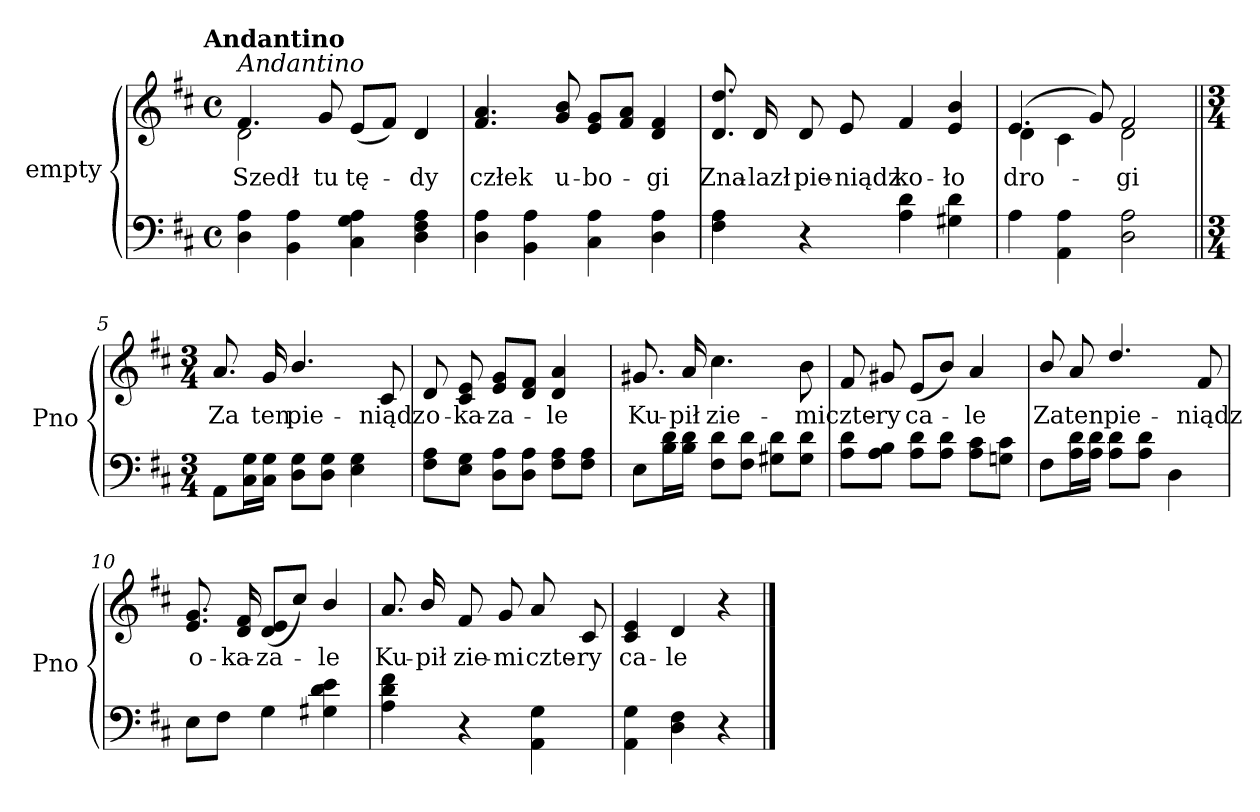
**kern	**kern	**text
*part1	*part1	*part1
*staff2	*staff1	*staff1
*I"empty	*	*
*I'Pno	*	*
*clefF4	*clefG2	*
*k[f#c#]	*k[f#c#]	*
*D:	*D:	*
!!LO:TX:omd:t=Andantino
*M4/4	*M4/4	*
*met(c)	*met(c)	*
*MM80	*MM80	*
=1	=1	=1
*	*^	*
!	!LO:TX:a:i:t=Andantino	!	!
4D\ 4A\	4.f#/	2d\	Szedł
4BB\ 4A\	.	.	.
.	8g/	.	tu
4C#\ 4G\ 4A\	(<8e/L	2rcyy	tę-
.	8f#/J)	.	.
4D\ 4F#\ 4A\	4d/	.	-dy
*	*v	*v	*
=2	=2	=2
4D\ 4A\	4.f#/ 4.a/	człek
4BB\ 4A\	.	.
.	8g/ 8b/	u-
4C#\ 4A\	8e/ 8g/L	-bo-
.	8f#/ 8a/J	.
4D\ 4A\	4d/ 4f#/	-gi
=3	=3	=3
4F#\ 4A\	8.d/ 8.dd/	Zna-
.	16d/	-lazł
4r	8d/	pie-
.	8e/	-niądz
4A\ 4d\	4f#/	ko-
4G#X\ 4d\	4e/ 4b/	-ło
=4	=4	=4
*	*^	*
4A\	(>4.e/	4d\	dro-
4AA\ 4A\	.	4c#\	.
.	8g/)	.	.
2D\ 2A\	2f#/	2d\	-gi
*	*v	*v	*
=5||	=5||	=5||
*M3/4	*M3/4	*
8AA\L	8.a/	Za
16C#\ 16G\L	.	.
16C#\ 16G\JJ	16g/	ten
8D\ 8G\L	4.b/	pie-
8D\ 8G\J	.	.
4E\ 4G\	.	.
.	8c#/	-niądz
=6	=6	=6
8F#\ 8A\L	8d/	o-
8E\ 8G\J	8c#/ 8e/	-ka-
8D\ 8A\L	8e/ 8g/L	-za-
8D\ 8A\J	8d/ 8f#/J	.
8F#\ 8A\L	4d/ 4a/	-le
8F#\ 8A\J	.	.
=7	=7	=7
8E\L	8.g#X/	Ku-
16B\ 16d\L	.	.
16B\ 16d\JJ	16a/	-pił
8F#\ 8d\L	4.cc#\	zie-
8F#\ 8d\J	.	.
8G#X\ 8d\L	.	.
8G#\ 8d\J	8b\	-mi
=8	=8	=8
8A\ 8d\L	8f#/	czte-
8A\ 8B\J	8g#X/	-ry
8A\ 8d\L	(<8e/L	ca-
8A\ 8d\J	8b/J)	.
8A\ 8c#\L	4a/	-le
8Gn\ 8c#\J	.	.
=9	=9	=9
8F#\L	8b/	Za
16A\ 16d\L	8a/	ten
16A\ 16d\JJ	.	.
8A\ 8d\L	4.dd/	pie-
8A\ 8d\J	.	.
4D\	.	.
.	8f#/	-niądz
=10	=10	=10
8E\L	8.e/ 8.g/	o-
8F#\J	.	.
.	16d/ 16f#/	-ka-
4G\	(<8d/ 8e/L	-za-
.	8cc#/J)	.
4G#X\ 4d\ 4e\	4b/	-le
=11	=11	=11
4A\ 4d\ 4f#\	8.a/	Ku-
.	16b/	-pił
4r	8f#/	zie-
.	8g/	-mi
4AA\ 4G\	8a/	czte-
.	8c#/	-ry
=12	=12	=12
4AA\ 4G\	4c#/ 4e/	ca-
4D\ 4F#\	4d/	-le
4r	4r	.
==	==	==
*-	*-	*-
